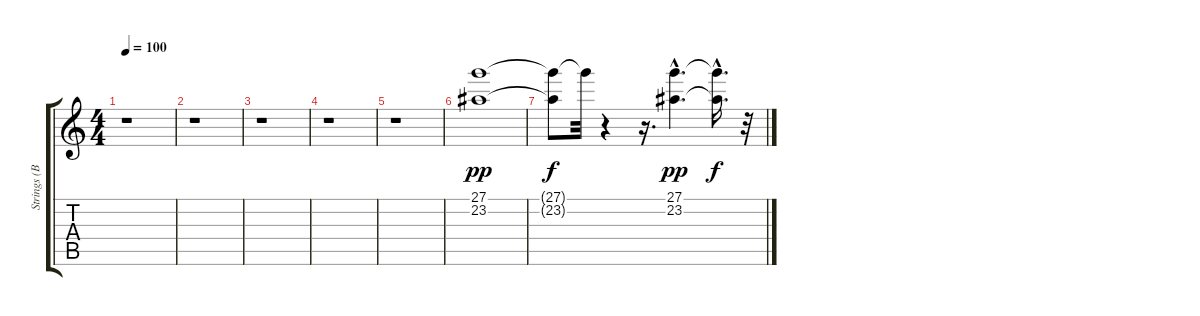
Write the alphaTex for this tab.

\track ("Strings (BB)" "Strings (B") {instrument stringensemble1}
\staff {score tabs}
\tuning (E4 B3 G3 D3 A2 E2) {hide}
\ts (4 4)
\tempo 100
\clef g2
\ks c
r.1{dy pp} |
r.1 |
r.1 |
r.1 |
r.1 |
(27.1 23.2).1 |
(27.1{t} 23.2{t}).8{dy f} 27.1{t}.32 r.4 r.16{d} (27.1{hac} 23.2{hac}).4{d dy pp} (27.1{hac t} 23.2{hac t}).16{d dy f} r.32
